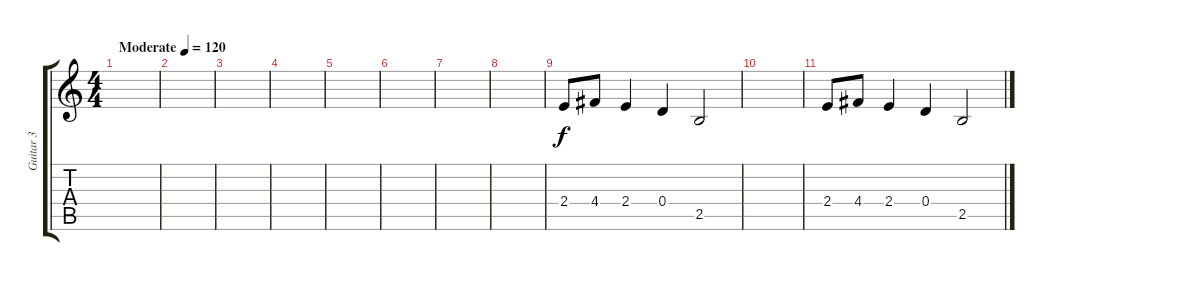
\track ("Guitar 3" "Guitar 3") {instrument overdrivenguitar}
\staff {score tabs}
\tuning (E4 B3 G3 D3 A2 D2) {hide}
\ts (4 4)
\tempo (120 "Moderate")
\clef g2
\ks c
|
|
|
|
|
|
|
|
2.4.8 4.4.8 2.4.4 0.4.4 2.5.2 |
|
2.4.8 4.4.8 2.4.4 0.4.4 2.5.2
